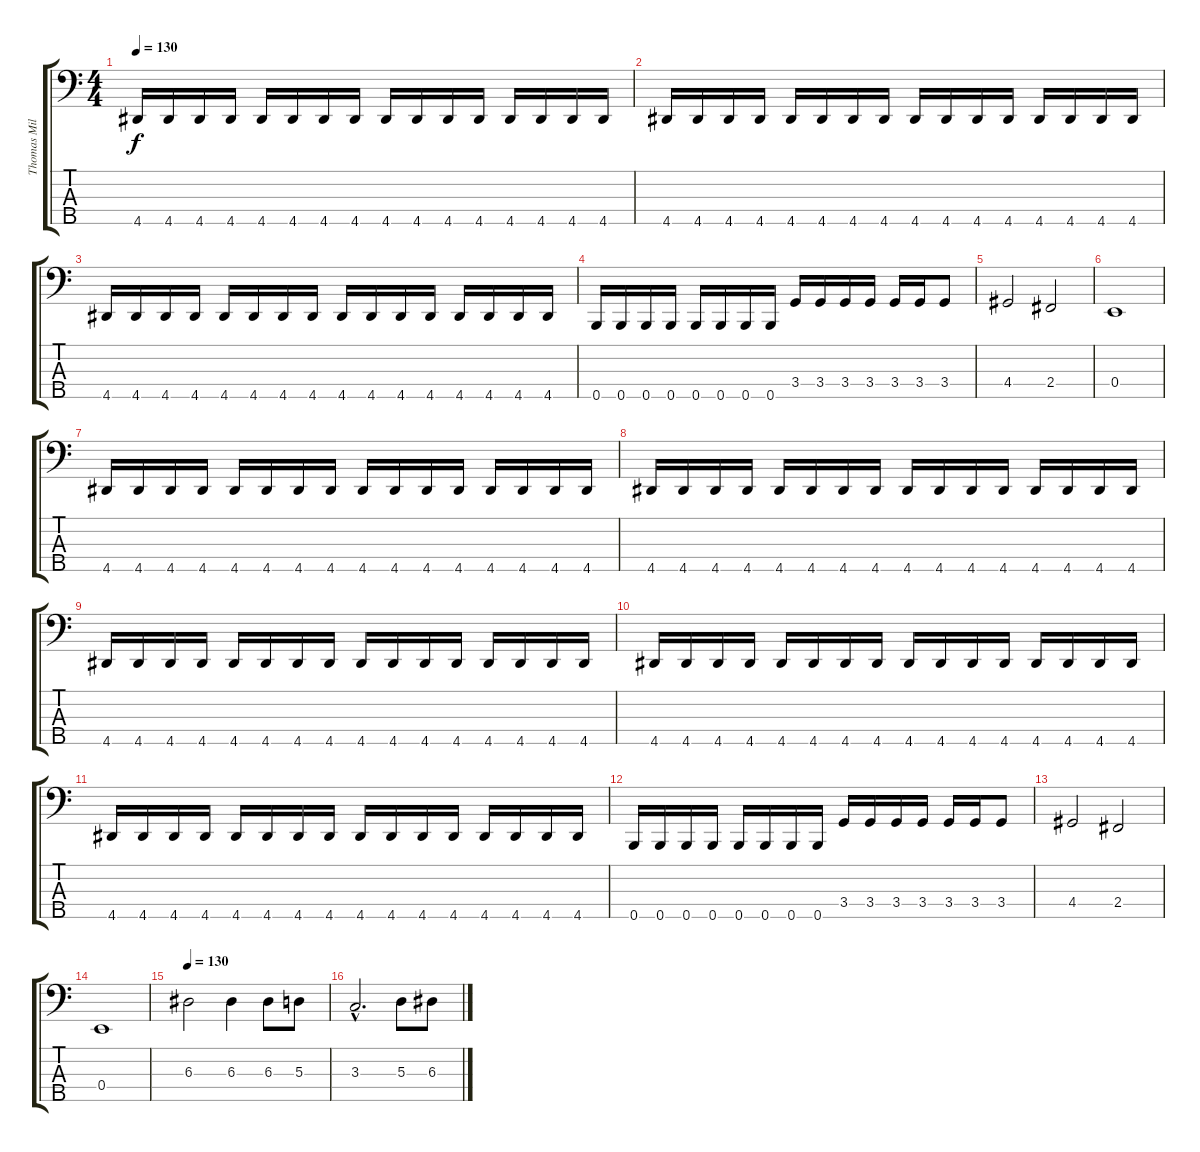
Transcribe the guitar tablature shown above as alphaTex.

\track ("Thomas Miller - Basse" "Thomas Mil") {instrument electricbasspick}
\staff {score tabs}
\tuning (G2 D2 A1 E1 B0) {hide}
\ts (4 4)
\tempo 130
\clef f4
\ks c
4.5.16{dy f} 4.5.16 4.5.16 4.5.16 4.5.16 4.5.16 4.5.16 4.5.16 4.5.16 4.5.16 4.5.16 4.5.16 4.5.16 4.5.16 4.5.16 4.5.16 |
4.5.16 4.5.16 4.5.16 4.5.16 4.5.16 4.5.16 4.5.16 4.5.16 4.5.16 4.5.16 4.5.16 4.5.16 4.5.16 4.5.16 4.5.16 4.5.16 |
4.5.16 4.5.16 4.5.16 4.5.16 4.5.16 4.5.16 4.5.16 4.5.16 4.5.16 4.5.16 4.5.16 4.5.16 4.5.16 4.5.16 4.5.16 4.5.16 |
0.5.16 0.5.16 0.5.16 0.5.16 0.5.16 0.5.16 0.5.16 0.5.16 3.4.16 3.4.16 3.4.16 3.4.16 3.4.16 3.4.16 3.4.8 |
4.4.2 2.4.2 |
0.4.1 |
4.5.16 4.5.16 4.5.16 4.5.16 4.5.16 4.5.16 4.5.16 4.5.16 4.5.16 4.5.16 4.5.16 4.5.16 4.5.16 4.5.16 4.5.16 4.5.16 |
4.5.16 4.5.16 4.5.16 4.5.16 4.5.16 4.5.16 4.5.16 4.5.16 4.5.16 4.5.16 4.5.16 4.5.16 4.5.16 4.5.16 4.5.16 4.5.16 |
4.5.16 4.5.16 4.5.16 4.5.16 4.5.16 4.5.16 4.5.16 4.5.16 4.5.16 4.5.16 4.5.16 4.5.16 4.5.16 4.5.16 4.5.16 4.5.16 |
4.5.16 4.5.16 4.5.16 4.5.16 4.5.16 4.5.16 4.5.16 4.5.16 4.5.16 4.5.16 4.5.16 4.5.16 4.5.16 4.5.16 4.5.16 4.5.16 |
4.5.16 4.5.16 4.5.16 4.5.16 4.5.16 4.5.16 4.5.16 4.5.16 4.5.16 4.5.16 4.5.16 4.5.16 4.5.16 4.5.16 4.5.16 4.5.16 |
0.5.16 0.5.16 0.5.16 0.5.16 0.5.16 0.5.16 0.5.16 0.5.16 3.4.16 3.4.16 3.4.16 3.4.16 3.4.16 3.4.16 3.4.8 |
4.4.2 2.4.2 |
0.4.1 |
\tempo 130
6.3.2 6.3.4 6.3.8 5.3.8 |
3.3{hac}.2{d} 5.3.8 6.3.8
